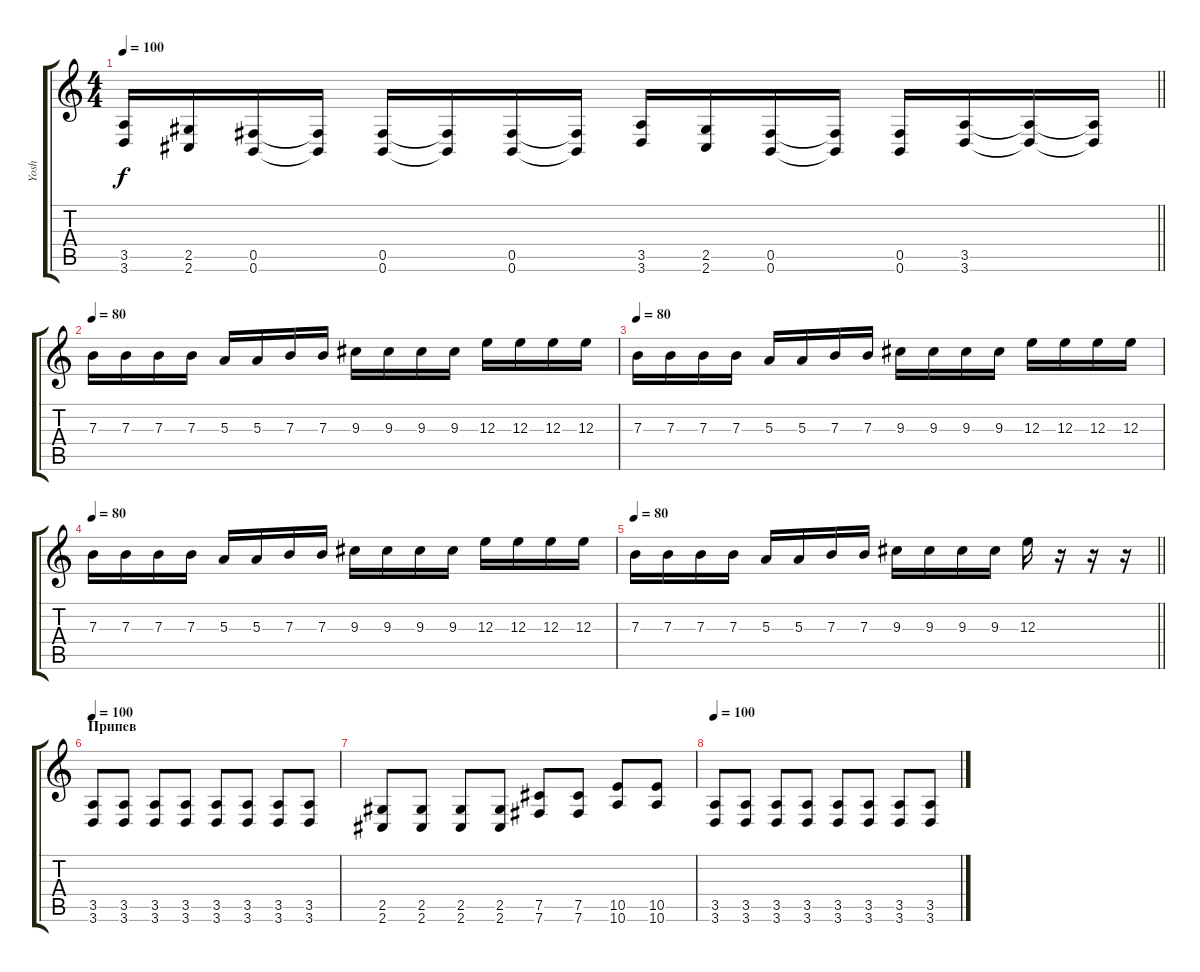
\track ("Yosh" "Yosh") {instrument distortionguitar}
\staff {score tabs}
\tuning (Db4 Ab3 E3 B2 Gb2 B1) {hide}
\ts (4 4)
\tempo 100
\clef g2
\barLineRight lightlight
\ks c
(3.5 3.6).16{dy f} (2.5 2.6).16 (0.5 0.6).16 (0.5{t} 0.6{t}).16 (0.5 0.6).16 (0.5{t} 0.6{t}).16 (0.5 0.6).16 (0.5{t} 0.6{t}).16 (3.5 3.6).16 (2.5 2.6).16 (0.5 0.6).16 (0.5{t} 0.6{t}).16 (0.5 0.6).16 (3.5 3.6).16 (3.5{t} 3.6{t}).16 (3.5{t} 3.6{t}).16 |
\tempo 80
7.3.16 7.3.16 7.3.16 7.3.16 5.3.16 5.3.16 7.3.16 7.3.16 9.3.16 9.3.16 9.3.16 9.3.16 12.3.16 12.3.16 12.3.16 12.3.16 |
\tempo 80
7.3.16 7.3.16 7.3.16 7.3.16 5.3.16 5.3.16 7.3.16 7.3.16 9.3.16 9.3.16 9.3.16 9.3.16 12.3.16 12.3.16 12.3.16 12.3.16 |
\tempo 80
7.3.16 7.3.16 7.3.16 7.3.16 5.3.16 5.3.16 7.3.16 7.3.16 9.3.16 9.3.16 9.3.16 9.3.16 12.3.16 12.3.16 12.3.16 12.3.16 |
\tempo 80
\barLineRight lightlight
7.3.16 7.3.16 7.3.16 7.3.16 5.3.16 5.3.16 7.3.16 7.3.16 9.3.16 9.3.16 9.3.16 9.3.16 12.3.16 r.16 r.16 r.16 |
\section ("" "Припев")
\tempo 100
(3.5 3.6).8 (3.5 3.6).8 (3.5 3.6).8 (3.5 3.6).8 (3.5 3.6).8 (3.5 3.6).8 (3.5 3.6).8 (3.5 3.6).8 |
(2.5 2.6).8 (2.5 2.6).8 (2.5 2.6).8 (2.5 2.6).8 (7.5 7.6).8 (7.5 7.6).8 (10.5 10.6).8 (10.5 10.6).8 |
\tempo 100
(3.5 3.6).8 (3.5 3.6).8 (3.5 3.6).8 (3.5 3.6).8 (3.5 3.6).8 (3.5 3.6).8 (3.5 3.6).8 (3.5 3.6).8
